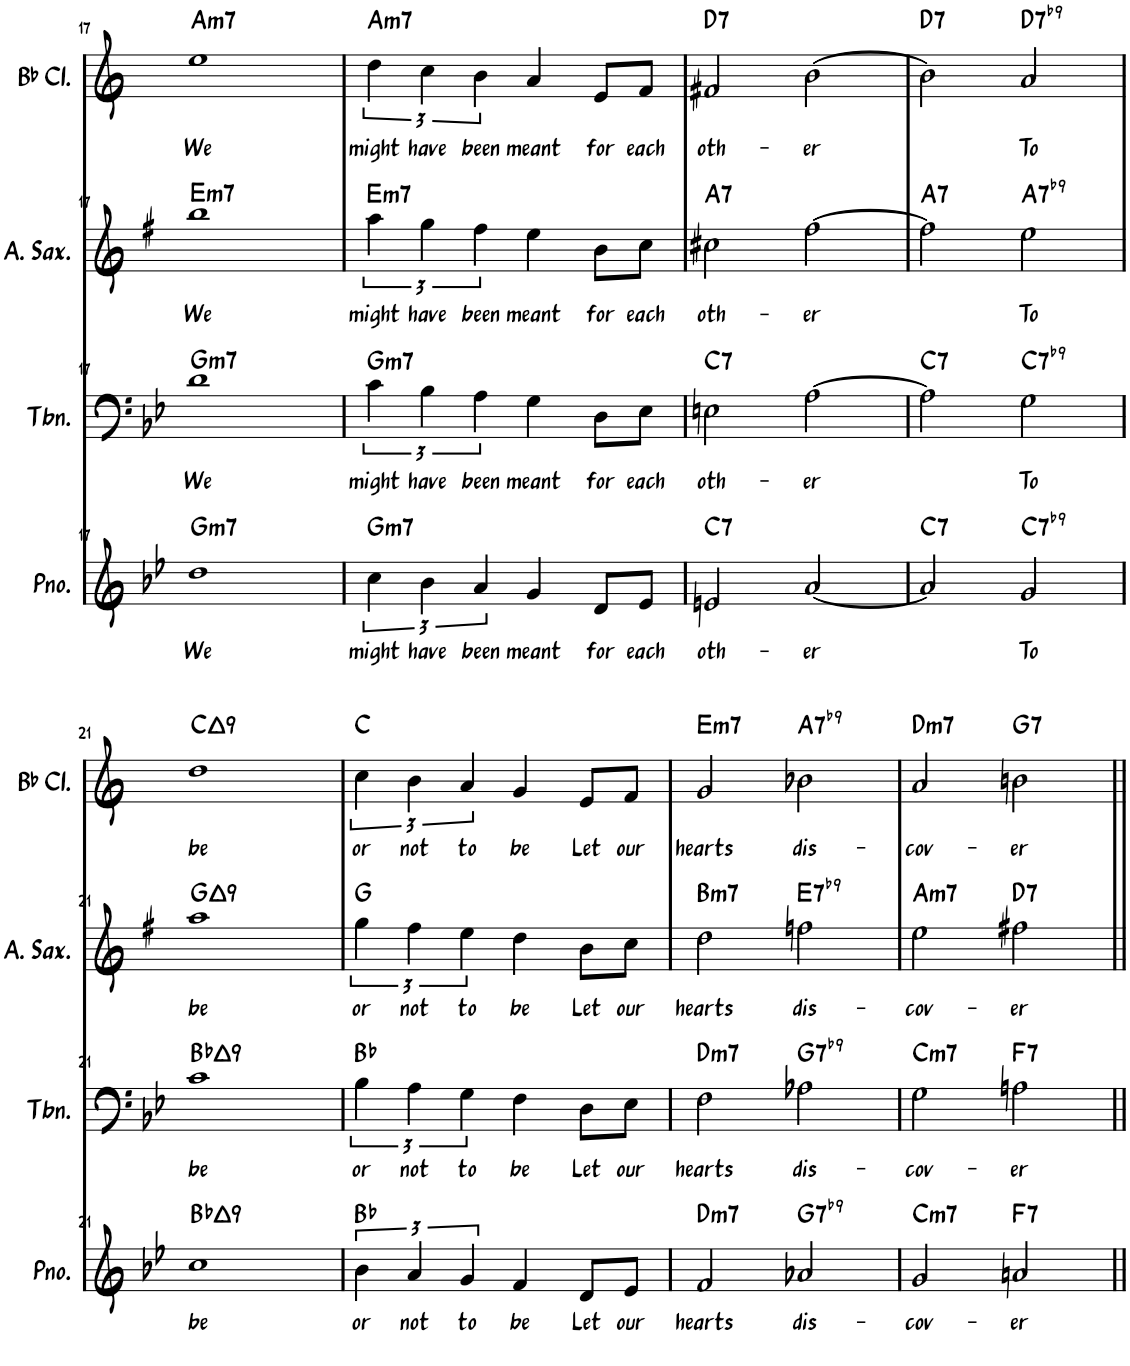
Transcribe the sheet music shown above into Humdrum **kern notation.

**kern	**text	**harte	**kern	**text	**harte	**kern	**text	**harte	**kern	**text	**harte
*part4	*part4	*part4	*part3	*part3	*part3	*part2	*part2	*part2	*part1	*part1	*part1
*staff4	*staff4	*	*staff3	*staff3	*	*staff2	*staff2	*	*staff1	*staff1	*
*I"钢琴	*	*	*I"长号	*	*	*I"中音萨克斯	*	*	*I"降B调单簧管	*	*
!!LO:PB:g=z
*clefG2	*	*	*clefF4	*	*	*clefG2	*	*	*clefG2	*	*
*	*	*	*	*	*	*Trd5c9	*	*	*Trd1c2	*	*
*k[b-e-]	*	*	*k[b-e-]	*	*	*k[f#]	*	*	*k[]	*	*
*M4/4	*	*	*M4/4	*	*	*M4/4	*	*	*M4/4	*	*
=17	=17	=17	=17	=17	=17	=17	=17	=17	=17	=17	=17
!	!LO:LY:b	!LO:H:kt=m7	!	!LO:LY:b	!LO:H:kt=m7	!	!LO:LY:b	!LO:H:kt=m7	!	!LO:LY:b	!LO:H:kt=m7
1dd	We	G:min7	1d	We	G:min7	1bb	We	E:min7	1ee	We	A:min7
=18	=18	=18	=18	=18	=18	=18	=18	=18	=18	=18	=18
!	!LO:LY:b	!LO:H:kt=m7	!	!LO:LY:b	!LO:H:kt=m7	!	!LO:LY:b	!LO:H:kt=m7	!	!LO:LY:b	!LO:H:kt=m7
6cc\	might	G:min7	6c\	might	G:min7	6aa\	might	E:min7	6dd\	might	A:min7
!	!LO:LY:b	!	!	!LO:LY:b	!	!	!LO:LY:b	!	!	!LO:LY:b	!
6b-\	have	.	6B-\	have	.	6gg\	have	.	6cc\	have	.
!	!LO:LY:b	!	!	!LO:LY:b	!	!	!LO:LY:b	!	!	!LO:LY:b	!
6a/	been	.	6A\	been	.	6ff#\	been	.	6b\	been	.
!	!LO:LY:b	!	!	!LO:LY:b	!	!	!LO:LY:b	!	!	!LO:LY:b	!
4g/	meant	.	4G\	meant	.	4ee\	meant	.	4a/	meant	.
!	!LO:LY:b	!	!	!LO:LY:b	!	!	!LO:LY:b	!	!	!LO:LY:b	!
8d/L	for	.	8D\L	for	.	8b\L	for	.	8e/L	for	.
!	!LO:LY:b	!	!	!LO:LY:b	!	!	!LO:LY:b	!	!	!LO:LY:b	!
8e-/J	each	.	8E-\J	each	.	8cc\J	each	.	8f/J	each	.
=19	=19	=19	=19	=19	=19	=19	=19	=19	=19	=19	=19
!	!LO:LY:b	!LO:H:kt=7	!	!LO:LY:b	!LO:H:kt=7	!	!LO:LY:b	!LO:H:kt=7	!	!LO:LY:b	!LO:H:kt=7
2en/	oth-	C:7	2En\	oth-	C:7	2cc#X\	oth-	A:7	2f#X/	oth-	D:7
!	!LO:LY:b	!	!	!LO:LY:b	!	!	!LO:LY:b	!	!	!LO:LY:b	!
[2a/	-er	.	[2A\	-er	.	[2ff#\	-er	.	[2b\	-er	.
=20	=20	=20	=20	=20	=20	=20	=20	=20	=20	=20	=20
!	!	!LO:H:kt=7	!	!	!LO:H:kt=7	!	!	!LO:H:kt=7	!	!	!LO:H:kt=7
2a/]	.	C:7	2A\]	.	C:7	2ff#\]	.	A:7	2b\]	.	D:7
!	!LO:LY:b	!LO:H:kt=7	!	!LO:LY:b	!LO:H:kt=7	!	!LO:LY:b	!LO:H:kt=7	!	!LO:LY:b	!LO:H:kt=7
2g/	To	C:7(b9)	2G\	To	C:7(b9)	2ee\	To	A:7(b9)	2a/	To	D:7(b9)
!!LO:LB:g=z
=21	=21	=21	=21	=21	=21	=21	=21	=21	=21	=21	=21
!	!LO:LY:b	!LO:H:kt=9	!	!LO:LY:b	!LO:H:kt=9	!	!LO:LY:b	!LO:H:kt=9	!	!LO:LY:b	!LO:H:kt=9
1cc	be	Bb:maj9	1c	be	Bb:maj9	1aa	be	G:maj9	1dd	be	C:maj9
=22	=22	=22	=22	=22	=22	=22	=22	=22	=22	=22	=22
!	!LO:LY:b	!	!	!LO:LY:b	!	!	!LO:LY:b	!	!	!LO:LY:b	!
6b-\	or	Bb:maj	6B-\	or	Bb:maj	6gg\	or	G:maj	6cc\	or	C:maj
!	!LO:LY:b	!	!	!LO:LY:b	!	!	!LO:LY:b	!	!	!LO:LY:b	!
6a/	not	.	6A\	not	.	6ff#\	not	.	6b\	not	.
!	!LO:LY:b	!	!	!LO:LY:b	!	!	!LO:LY:b	!	!	!LO:LY:b	!
6g/	to	.	6G\	to	.	6ee\	to	.	6a/	to	.
!	!LO:LY:b	!	!	!LO:LY:b	!	!	!LO:LY:b	!	!	!LO:LY:b	!
4f/	be	.	4F\	be	.	4dd\	be	.	4g/	be	.
!	!LO:LY:b	!	!	!LO:LY:b	!	!	!LO:LY:b	!	!	!LO:LY:b	!
8d/L	Let	.	8D\L	Let	.	8b\L	Let	.	8e/L	Let	.
!	!LO:LY:b	!	!	!LO:LY:b	!	!	!LO:LY:b	!	!	!LO:LY:b	!
8e-/J	our	.	8E-\J	our	.	8cc\J	our	.	8f/J	our	.
=23	=23	=23	=23	=23	=23	=23	=23	=23	=23	=23	=23
!	!LO:LY:b	!LO:H:kt=m7	!	!LO:LY:b	!LO:H:kt=m7	!	!LO:LY:b	!LO:H:kt=m7	!	!LO:LY:b	!LO:H:kt=m7
2f/	hearts	D:min7	2F\	hearts	D:min7	2dd\	hearts	B:min7	2g/	hearts	E:min7
!	!LO:LY:b	!LO:H:kt=7	!	!LO:LY:b	!LO:H:kt=7	!	!LO:LY:b	!LO:H:kt=7	!	!LO:LY:b	!LO:H:kt=7
2a-X/	dis-	G:7(b9)	2A-X\	dis-	G:7(b9)	2ffn\	dis-	E:7(b9)	2b-X\	dis-	A:7(b9)
=24	=24	=24	=24	=24	=24	=24	=24	=24	=24	=24	=24
!	!LO:LY:b	!LO:H:kt=m7	!	!LO:LY:b	!LO:H:kt=m7	!	!LO:LY:b	!LO:H:kt=m7	!	!LO:LY:b	!LO:H:kt=m7
2g/	-cov-	C:min7	2G\	-cov-	C:min7	2ee\	-cov-	A:min7	2a/	-cov-	D:min7
!	!LO:LY:b	!LO:H:kt=7	!	!LO:LY:b	!LO:H:kt=7	!	!LO:LY:b	!LO:H:kt=7	!	!LO:LY:b	!LO:H:kt=7
2an/	-er	F:7	2An\	-er	F:7	2ff#X\	-er	D:7	2bn\	-er	G:7
=||	=||	=||	=||	=||	=||	=||	=||	=||	=||	=||	=||
*-	*-	*-	*-	*-	*-	*-	*-	*-	*-	*-	*-
